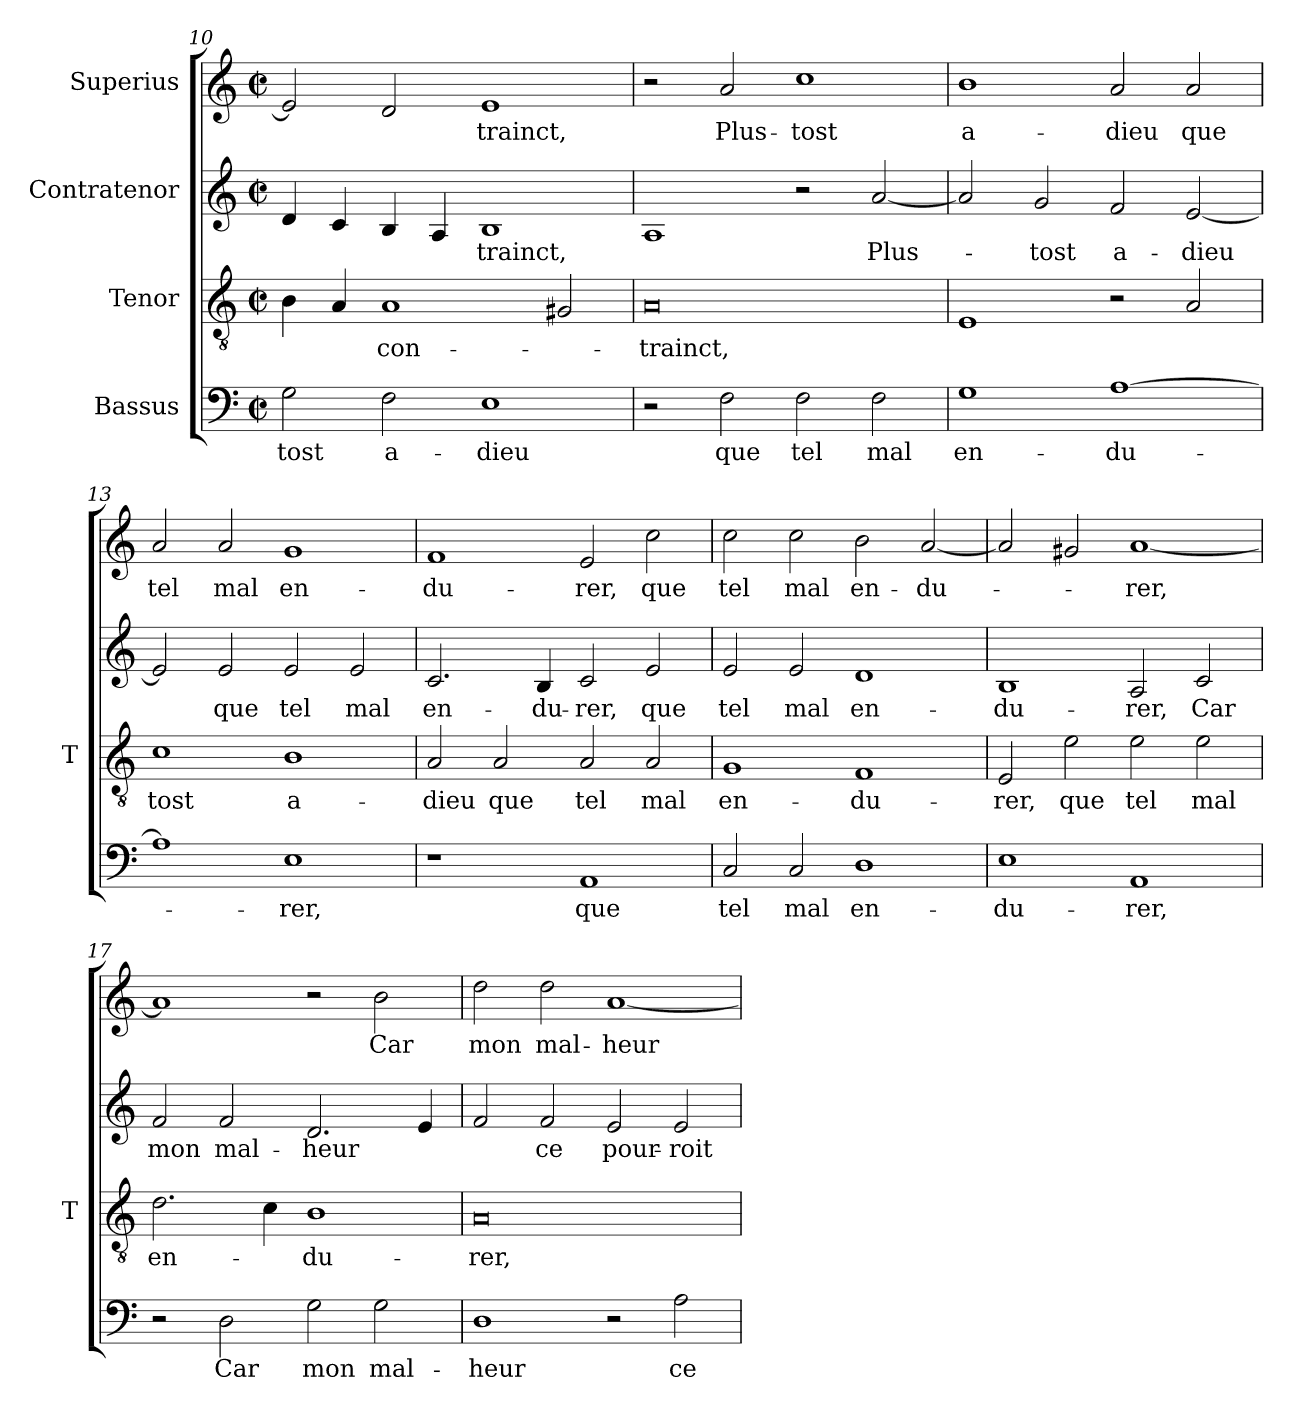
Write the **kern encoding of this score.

**kern	**text	**kern	**text	**kern	**text	**kern	**text
*part4	*part4	*part3	*part3	*part2	*part2	*part1	*part1
*staff4	*staff4	*staff3	*staff3	*staff2	*staff2	*staff1	*staff1
*I"Bassus	*	*I"Tenor	*	*I"Contratenor	*	*I"Superius	*
*	*	*I'T	*	*	*	*	*
*clefF4	*	*clefGv2	*	*clefG2	*	*clefG2	*
*k[]	*	*k[]	*	*k[]	*	*k[]	*
*C:	*	*C:	*	*C:	*	*C:	*
*M2/2	*	*M2/2	*	*M2/2	*	*M2/2	*
*met(c|)	*	*met(c|)	*	*met(c|)	*	*met(c|)	*
=10	=10	=10	=10	=10	=10	=10	=10
2G	-tost	4B	.	4d	.	2e]	.
.	.	4A	.	4c	.	.	.
2F	a-	1A	con-	4B	.	2d	.
.	.	.	.	4A	.	.	.
1E	-dieu	.	.	1B	-trainct,	1e	-trainct,
.	.	2G#X	.	.	.	.	.
!!LO:LB:g=z
=11	=11	=11	=11	=11	=11	=11	=11
2r	.	0A	-trainct,	1A	.	2r	.
2F	-que	.	.	.	.	2a	Plus-
2F	-tel	.	.	2r	.	1cc	-tost
2F	-mal	.	.	[2a	Plus-	.	.
=12	=12	=12	=12	=12	=12	=12	=12
1G	en-	1E	.	2a]	.	1b	a-
.	.	.	.	2g	-tost	.	.
[1A	du-	2r	.	2f	a-	2a	-dieu
.	.	2A	-	[2e	-dieu	2a	-que
=13	=13	=13	=13	=13	=13	=13	=13
1A]	.	1c	-tost	2e]	.	2a	-tel
.	.	.	.	2e	-que	2a	-mal
1E	-rer,	1B	a-	2e	-tel	1g	en-
.	.	.	.	2e	-mal	.	.
=14	=14	=14	=14	=14	=14	=14	=14
1r	.	2A	-dieu	2.c	en-	1f	du-
.	.	2A	-que	.	.	.	.
.	.	.	.	4B	du-	.	.
1AA	-que	2A	-tel	2c	-rer,	2e	-rer,
.	.	2A	-mal	2e	-que	2cc	-que
=15	=15	=15	=15	=15	=15	=15	=15
2C	-tel	1G	en-	2e	-tel	2cc	-tel
2C	-mal	.	.	2e	-mal	2cc	-mal
1D	en-	1F	du-	1d	en-	2b	en-
.	.	.	.	.	.	[2a	du-
!!LO:PB:g=z
=16	=16	=16	=16	=16	=16	=16	=16
1E	du-	2E	-rer,	1B	du-	2a]	.
.	.	2e	-que	.	.	2g#X	.
1AA	-rer,	2e	-tel	2A	-rer,	[1a	-rer,
.	.	2e	-mal	2c	-Car	.	.
=17	=17	=17	=17	=17	=17	=17	=17
2r	.	2.d	en-	2f	-mon	1a]	.
2D	-Car	.	.	2f	mal-	.	.
.	.	4c	.	.	.	.	.
2G	-mon	1B	du-	2.d	-heur	2r	.
2G	mal-	.	.	.	.	2b	-Car
.	.	.	.	4e	.	.	.
=18	=18	=18	=18	=18	=18	=18	=18
1D	-heur	0A	-rer,	2f	.	2dd	-mon
.	.	.	.	2f	-ce	2dd	mal-
2r	.	.	.	2e	pour-	[1a	-heur
2A	-ce	.	.	2e	-roit	.	.
=	=	=	=	=	=	=	=
*-	*-	*-	*-	*-	*-	*-	*-
